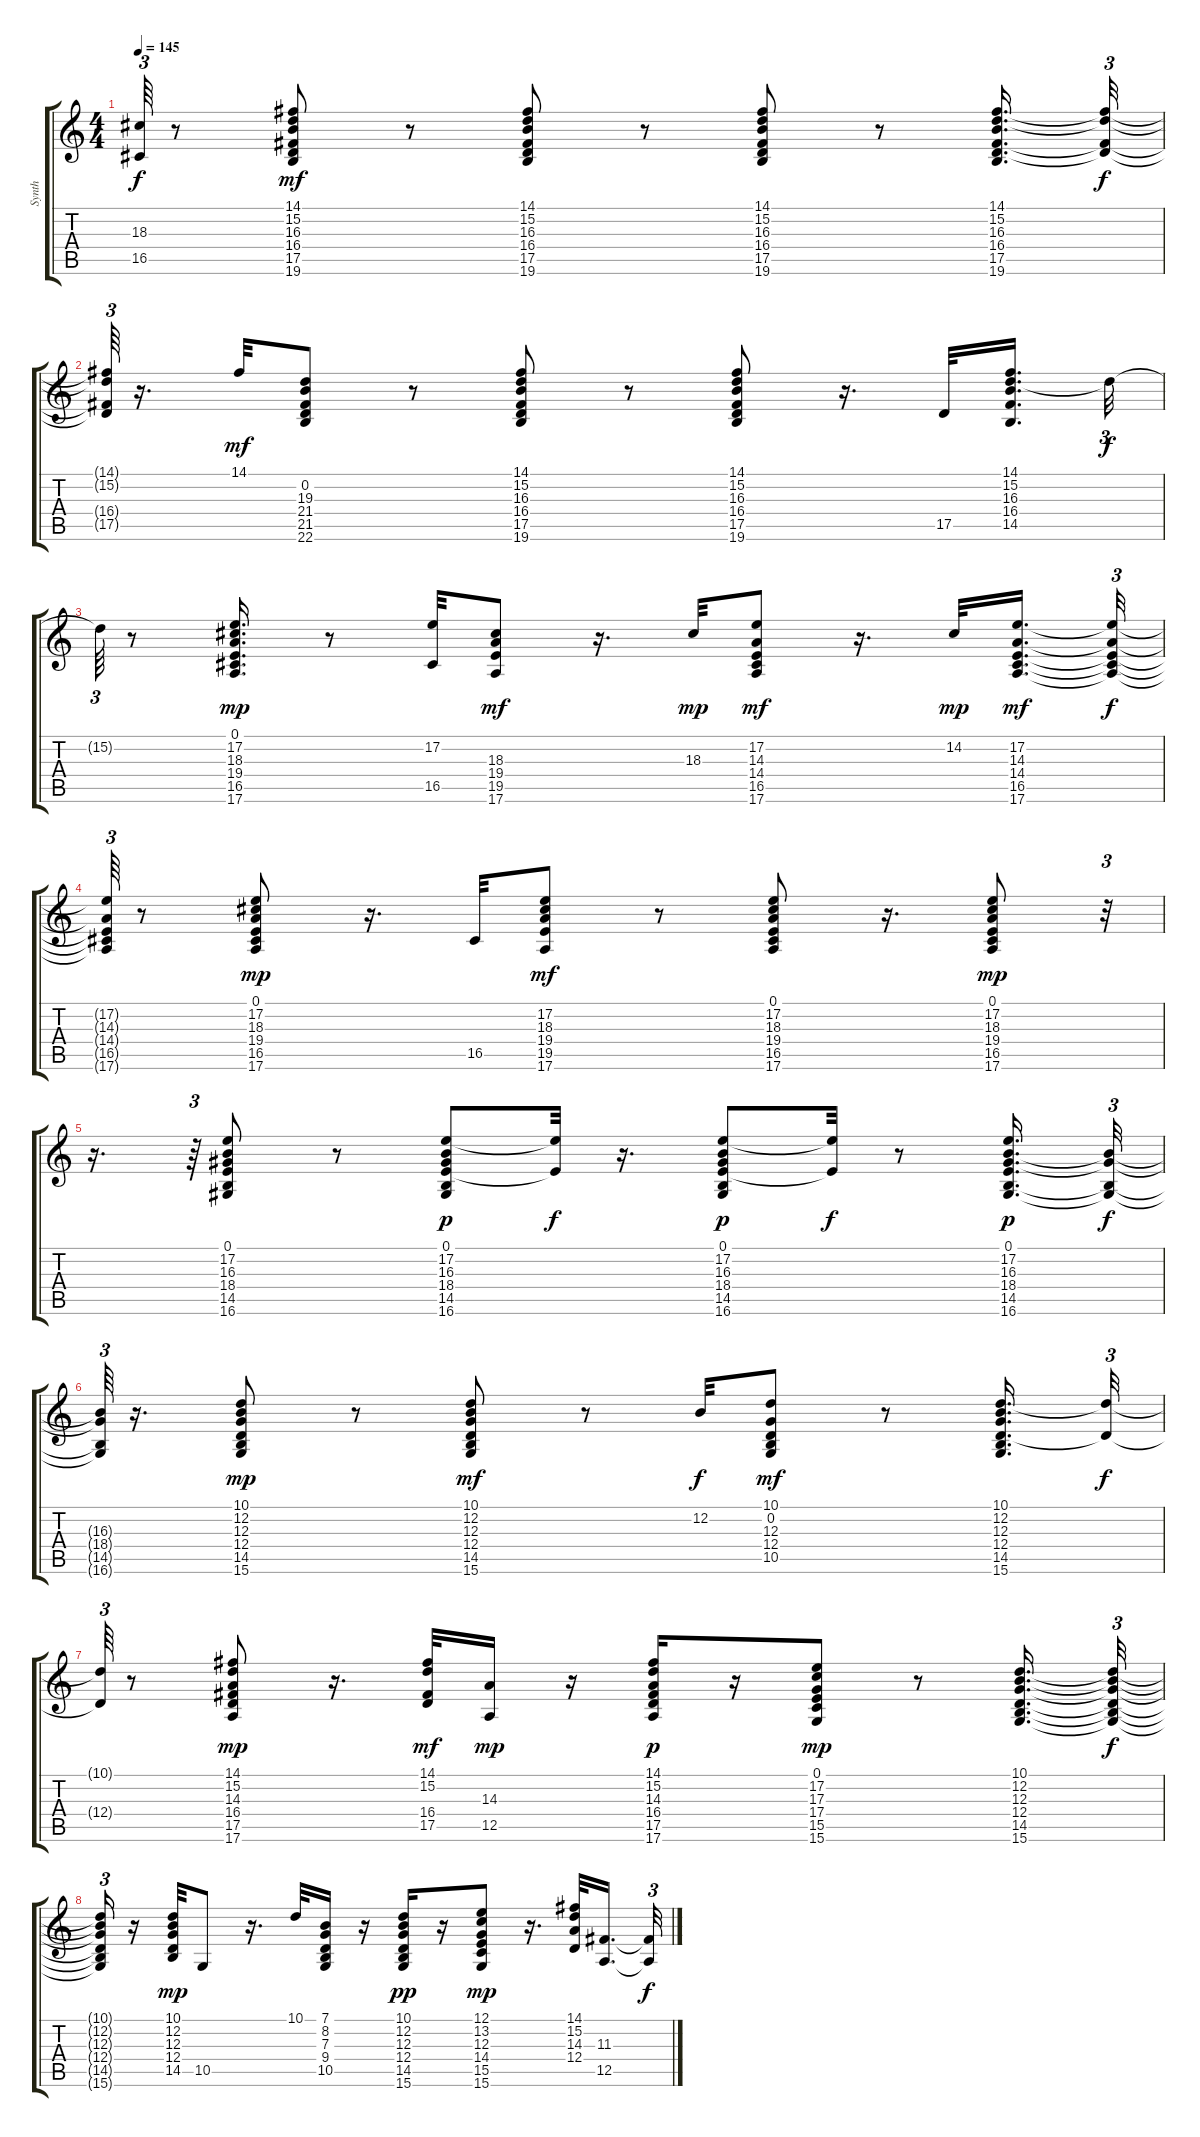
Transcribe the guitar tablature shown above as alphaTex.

\track ("Synth" "Synth") {instrument lead2sawtooth}
\staff {score tabs}
\tuning (E4 B3 G3 D3 A2 E2) {hide}
\ts (4 4)
\tempo 145
\clef g2
\ks c
(18.3{t} 16.5{t}).64{tu (3 2) dy f} r.8 (14.1 15.2 16.3 16.4 17.5 19.6).8{dy mf} r.8 (14.1 15.2 16.3 16.4 17.5 19.6).8 r.8 (14.1 15.2 16.3 16.4 17.5 19.6).8 r.8 (14.1 15.2 16.3 16.4 17.5 19.6).16{d} (14.1{t} 15.2{t} 16.4{t} 17.5{t}).32{tu (3 2) dy f} |
(14.1{t} 15.2{t} 16.4{t} 17.5{t}).64{tu (3 2)} r.16{d} 14.1.32{dy mf} (0.2 19.3 21.4 21.5 22.6).8 r.8 (14.1 15.2 16.3 16.4 17.5 19.6).8 r.8 (14.1 15.2 16.3 16.4 17.5 19.6).8 r.16{d} 17.5.32 (14.1 15.2 16.3 16.4 14.5).16{d beam splitsecondary} 15.2{t}.32{tu (3 2) dy f} |
15.2{t}.64{tu (3 2)} r.8 (0.1 17.2 18.3 19.4 16.5 17.6).16{d dy mp} r.8 (17.2 16.5).32 (18.3 19.4 19.5 17.6).8{dy mf} r.16{d} 18.3.32{dy mp} (17.2 14.3 14.4 16.5 17.6).8{dy mf} r.16{d} 14.2.32{dy mp} (17.2 14.3 14.4 16.5 17.6).16{d dy mf beam splitsecondary} (17.2{t} 14.3{t} 14.4{t} 16.5{t} 17.6{t}).32{tu (3 2) dy f} |
(17.2{t} 14.3{t} 14.4{t} 16.5{t} 17.6{t}).64{tu (3 2)} r.8 (0.1 17.2 18.3 19.4 16.5 17.6).8{dy mp} r.16{d} 16.5.32 (17.2 18.3 19.4 19.5 17.6).8{dy mf} r.8 (0.1 17.2 18.3 19.4 16.5 17.6).8 r.16{d} (0.1 17.2 18.3 19.4 16.5 17.6).8{dy mp} r.32{tu (3 2)} |
r.16{d} r.64{tu (3 2)} (0.1 17.2 16.3 18.4 14.5 16.6).8 r.8 (0.1 17.2 16.3 18.4 14.5 16.6).8{dy p} (0.1{t} 17.2{t}).32{dy f} r.16{d} (0.1 17.2 16.3 18.4 14.5 16.6).8{dy p} (0.1{t} 17.2{t}).32{dy f} r.8 (0.1 17.2 16.3 18.4 14.5 16.6).16{d dy p} (16.3{t} 18.4{t} 14.5{t} 16.6{t}).32{tu (3 2) dy f} |
(16.3{t} 18.4{t} 14.5{t} 16.6{t}).64{tu (3 2)} r.16{d} (10.1 12.2 12.3 12.4 14.5 15.6).8{dy mp} r.8 (10.1 12.2 12.3 12.4 14.5 15.6).8{dy mf} r.8 12.2.32{dy f} (10.1 0.2 12.3 12.4 10.5).8{dy mf} r.8 (10.1 12.2 12.3 12.4 14.5 15.6).16{d} (10.1{t} 12.4{t}).32{tu (3 2) dy f} |
(10.1{t} 12.4{t}).64{tu (3 2)} r.8 (14.1 15.2 14.3 16.4 17.5 17.6).8{dy mp} r.16{d} (14.1 15.2 16.4 17.5).32{dy mf} (14.3 12.5).16{dy mp} r.16 (14.1 15.2 14.3 16.4 17.5 17.6).16{dy p} r.16 (0.1 17.2 17.3 17.4 15.5 15.6).8{dy mp} r.8 (10.1 12.2 12.3 12.4 14.5 15.6).16{d} (10.1{t} 12.2{t} 12.3{t} 12.4{t} 14.5{t} 15.6{t}).32{tu (3 2) dy f} |
(10.1{t} 12.2{t} 12.3{t} 12.4{t} 14.5{t} 15.6{t}).16{tu (3 2)} r.16 (10.1 12.2 12.3 12.4 14.5).32{dy mp} 10.5.8 r.16{d} 10.1.32 (7.1 8.2 7.3 9.4 10.5).16 r.16 (10.1 12.2 12.3 12.4 14.5 15.6).16{dy pp} r.16 (12.1 13.2 12.3 14.4 15.5 15.6).8{dy mp} r.16{d} (14.1 15.2 14.3 12.4).32 (11.3 12.5).16{d beam splitsecondary} (11.3{t} 12.5{t}).32{tu (3 2) dy f}
